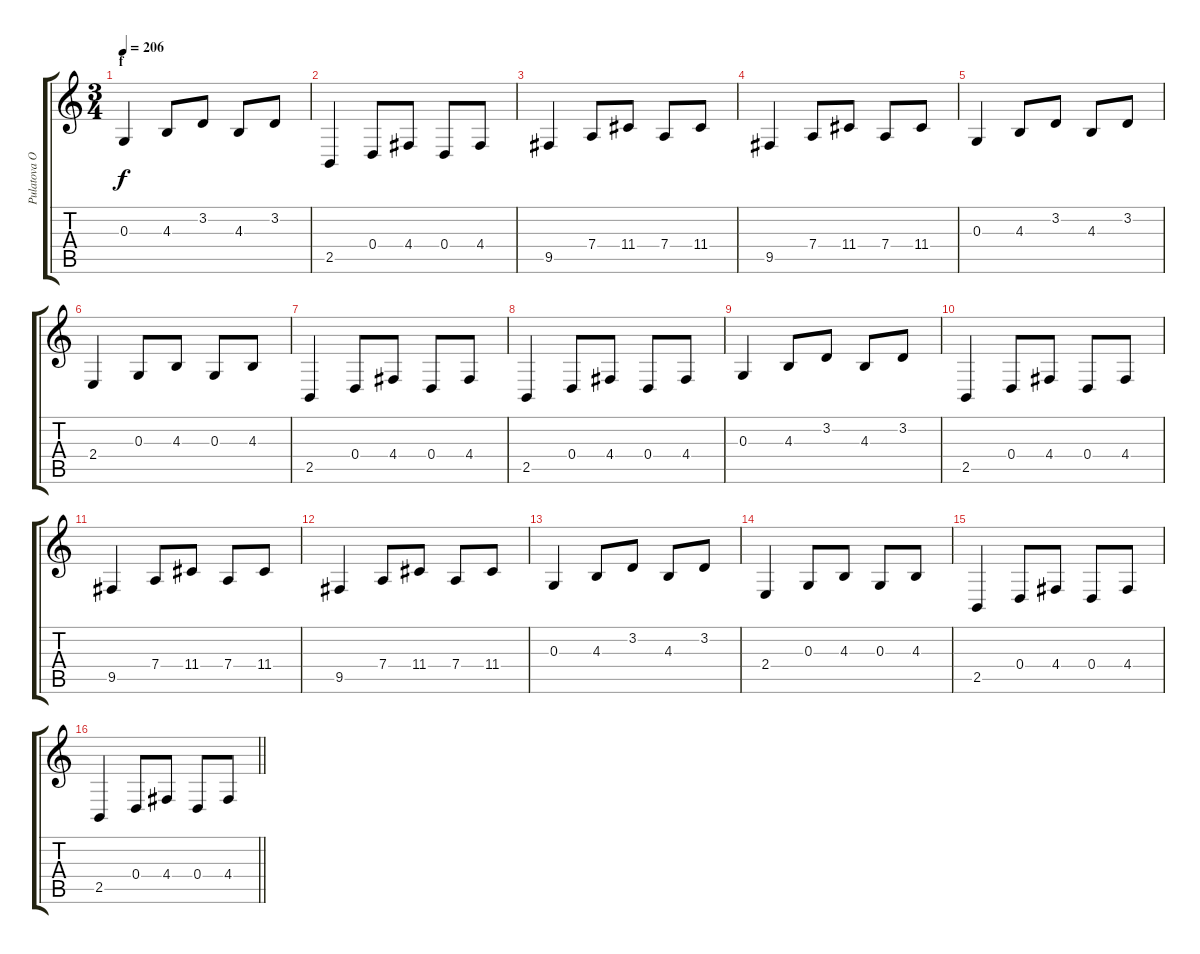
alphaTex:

\track ("Pulatova O (LH)" "Pulatova O") {instrument acousticgrandpiano}
\staff {score tabs}
\tuning (E4 B3 G3 D3 A2 E2) {hide}
\ts (3 4)
\section ("" "f")
\tempo 206
\clef g2
\ks c
0.3.4{dy f} 4.3.8 3.2.8 4.3.8 3.2.8 |
2.5.4 0.4.8 4.4.8 0.4.8 4.4.8 |
9.5.4 7.4.8 11.4.8 7.4.8 11.4.8 |
9.5.4 7.4.8 11.4.8 7.4.8 11.4.8 |
0.3.4 4.3.8 3.2.8 4.3.8 3.2.8 |
2.4.4 0.3.8 4.3.8 0.3.8 4.3.8 |
2.5.4 0.4.8 4.4.8 0.4.8 4.4.8 |
2.5.4 0.4.8 4.4.8 0.4.8 4.4.8 |
0.3.4 4.3.8 3.2.8 4.3.8 3.2.8 |
2.5.4 0.4.8 4.4.8 0.4.8 4.4.8 |
9.5.4 7.4.8 11.4.8 7.4.8 11.4.8 |
9.5.4 7.4.8 11.4.8 7.4.8 11.4.8 |
0.3.4 4.3.8 3.2.8 4.3.8 3.2.8 |
2.4.4 0.3.8 4.3.8 0.3.8 4.3.8 |
2.5.4 0.4.8 4.4.8 0.4.8 4.4.8 |
\barLineRight lightlight
2.5.4 0.4.8 4.4.8 0.4.8 4.4.8
